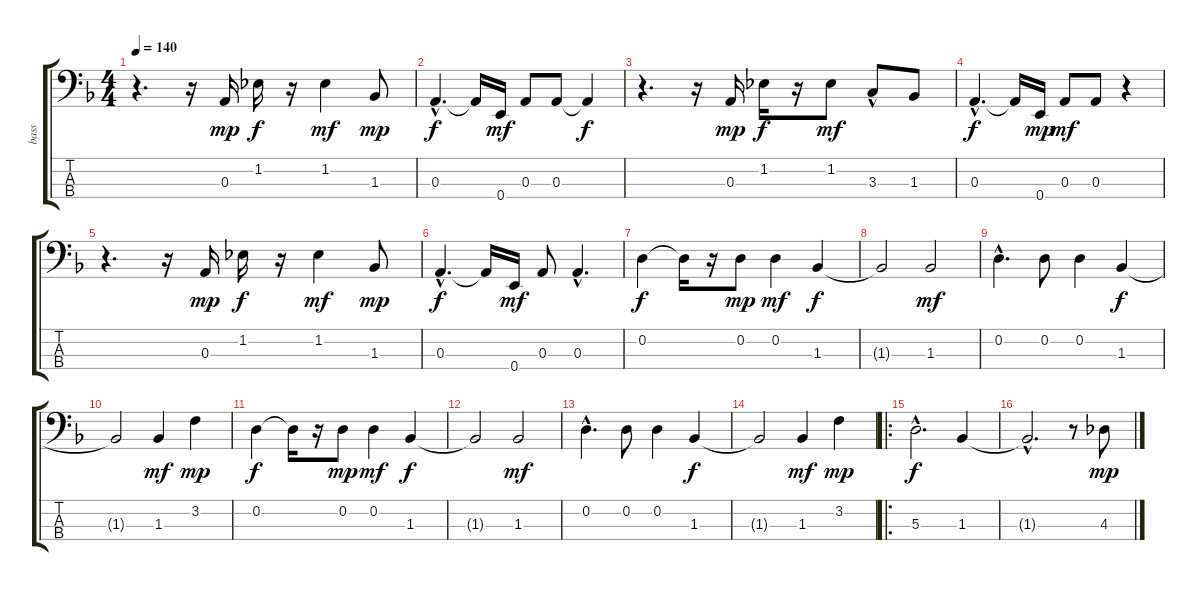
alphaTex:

\track ("bass" "bass") {instrument electricbassfinger}
\staff {score tabs}
\tuning (G2 D2 A1 E1) {hide}
\ts (4 4)
\tempo 140
\clef f4
\ks dminor
r.4{d dy mf} r.16 0.3.16{dy mp} 1.2.16{dy f} r.16 1.2.4{dy mf} 1.3.8{dy mp} |
0.3{hac}.4{d dy f} 0.3{t}.16 0.4.16{dy mf} 0.3.8 0.3.8 0.3{t}.4{dy f} |
r.4{d} r.16 0.3.16{dy mp} 1.2.16{dy f} r.16 1.2.8{dy mf} 3.3{hac}.8 1.3.8 |
0.3{hac}.4{d dy f} 0.3{t}.16 0.4.16{dy mp} 0.3.8{dy mf} 0.3.8 r.4 |
r.4{d} r.16 0.3.16{dy mp} 1.2.16{dy f} r.16 1.2.4{dy mf} 1.3.8{dy mp} |
0.3{hac}.4{d dy f} 0.3{t}.16 0.4.16{dy mf} 0.3.8 0.3{hac}.4{d} |
0.2.4{dy f} 0.2{t}.16 r.16 0.2.8{dy mp} 0.2.4{dy mf} 1.3.4{dy f} |
1.3{t}.2 1.3.2{dy mf} |
0.2{hac}.4{d} 0.2.8 0.2.4 1.3.4{dy f} |
1.3{t}.2 1.3.4{dy mf} 3.2.4{dy mp} |
0.2.4{dy f} 0.2{t}.16 r.16 0.2.8{dy mp} 0.2.4{dy mf} 1.3.4{dy f} |
1.3{t}.2 1.3.2{dy mf} |
0.2{hac}.4{d} 0.2.8 0.2.4 1.3.4{dy f} |
1.3{t}.2 1.3.4{dy mf} 3.2.4{dy mp} |
\ro
5.3{hac}.2{d dy f} 1.3.4 |
1.3{hac t}.2{d} r.8 4.3.8{dy mp}
